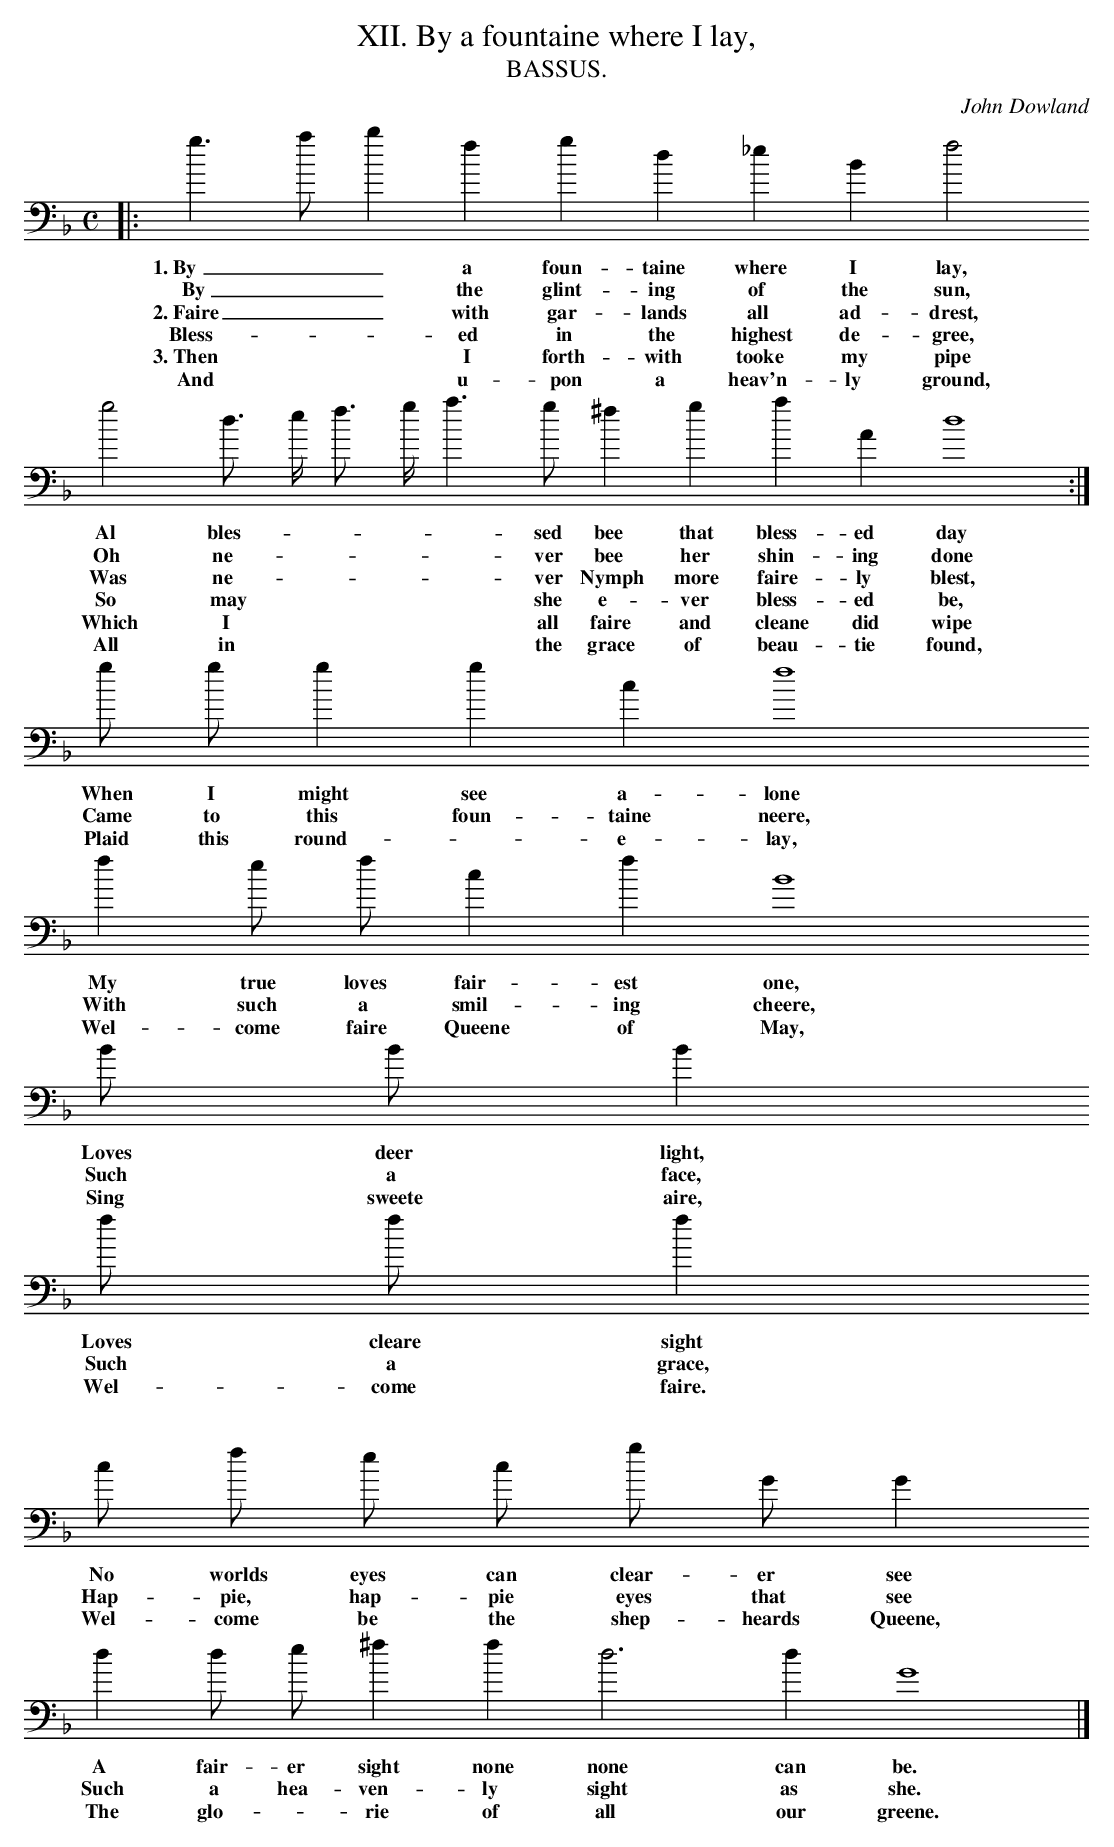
X:1
T:XII. By a fountaine where I lay,
T:BASSUS.
C:John Dowland
M:C
L:1/4
K:G dor bass
|: g > a b f g d _e B f2
w: 1.~By _ _ a foun- taine where I lay,
w: By _ _ the glint- ing of the sun,
w: 2.~Faire _ _ with gar- lands all ad- drest,
w: Bless- * * ed in the highest de- gree,
w: 3.~Then * * I forth- with tooke my pipe
w: And * * u- pon a heav'n- ly ground,
g2 d3/4 e// f3/4 g// a > g ^f g a A d4 :|
w: Al bles- * * * * sed bee that bless- ed day
w: Oh ne-  * * * * ver bee her shin- ing done
w: Was ne- * * * * ver Nymph more faire- ly blest,
w: So may * * * * she e- ver bless- ed be,
w: Which I * * * * all faire and cleane did wipe
w: All in * * * * the grace of beau- tie found,
g/ g/ g g c f4
w: When I might see a- lone
w: Came to this foun- taine neere,
w: Plaid this round- * e- lay,
f e/ f/ c f B4
w: My true loves fair- est one,
w: With such a smil- ing cheere,
w: Wel- come faire Queene of May,
B/ B/ B
w: Loves deer light,
w: Such a face,
w: Sing sweete aire,
f/ f/ f
w: Loves cleare sight
w: Such a grace,
w: Wel- come faire.
c/ f/ e/ c/ g/ G/ G
w: No worlds eyes can clear-er see
w: Hap- pie, hap- pie eyes that see
w: Wel- come be the shep- heards Queene,
d d/ e/ ^f f d3 d G4 |]
w: A fair- er sight none none can be.
w: Such a hea- ven- ly sight as she.
w: The glo- * rie of all our greene.
